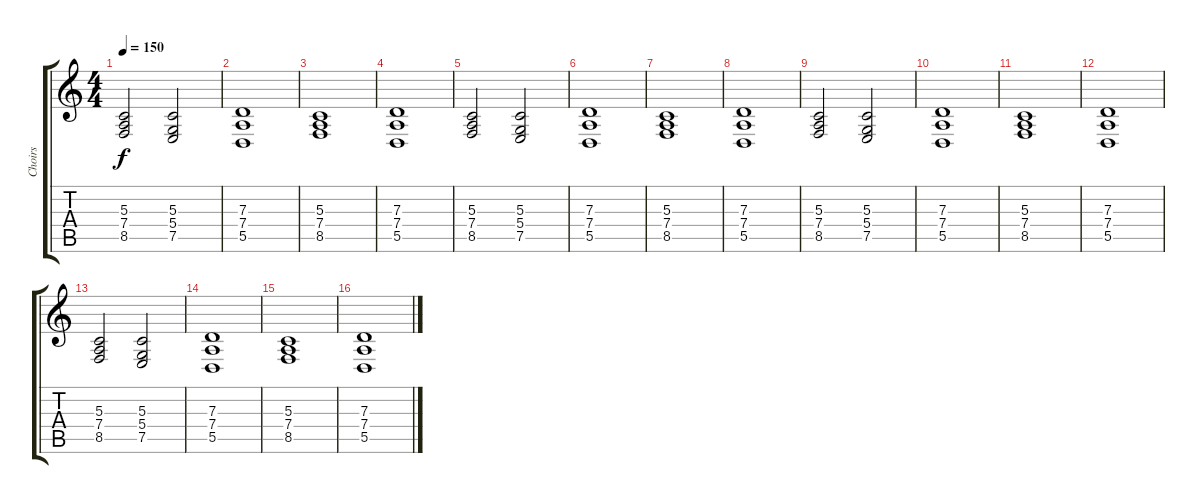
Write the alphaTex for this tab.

\track ("Choirs" "Choirs") {instrument choiraahs}
\staff {score tabs}
\tuning (E4 B3 G3 D3 A2 E2) {hide}
\ts (4 4)
\tempo 150
\clef g2
\ks c
(5.3 7.4 8.5).2{dy f} (5.3 5.4 7.5).2 |
(7.3 7.4 5.5).1 |
(5.3 7.4 8.5).1 |
(7.3 7.4 5.5).1 |
(5.3 7.4 8.5).2 (5.3 5.4 7.5).2 |
(7.3 7.4 5.5).1 |
(5.3 7.4 8.5).1 |
(7.3 7.4 5.5).1 |
(5.3 7.4 8.5).2 (5.3 5.4 7.5).2 |
(7.3 7.4 5.5).1 |
(5.3 7.4 8.5).1 |
(7.3 7.4 5.5).1 |
(5.3 7.4 8.5).2 (5.3 5.4 7.5).2 |
(7.3 7.4 5.5).1 |
(5.3 7.4 8.5).1 |
(7.3 7.4 5.5).1
